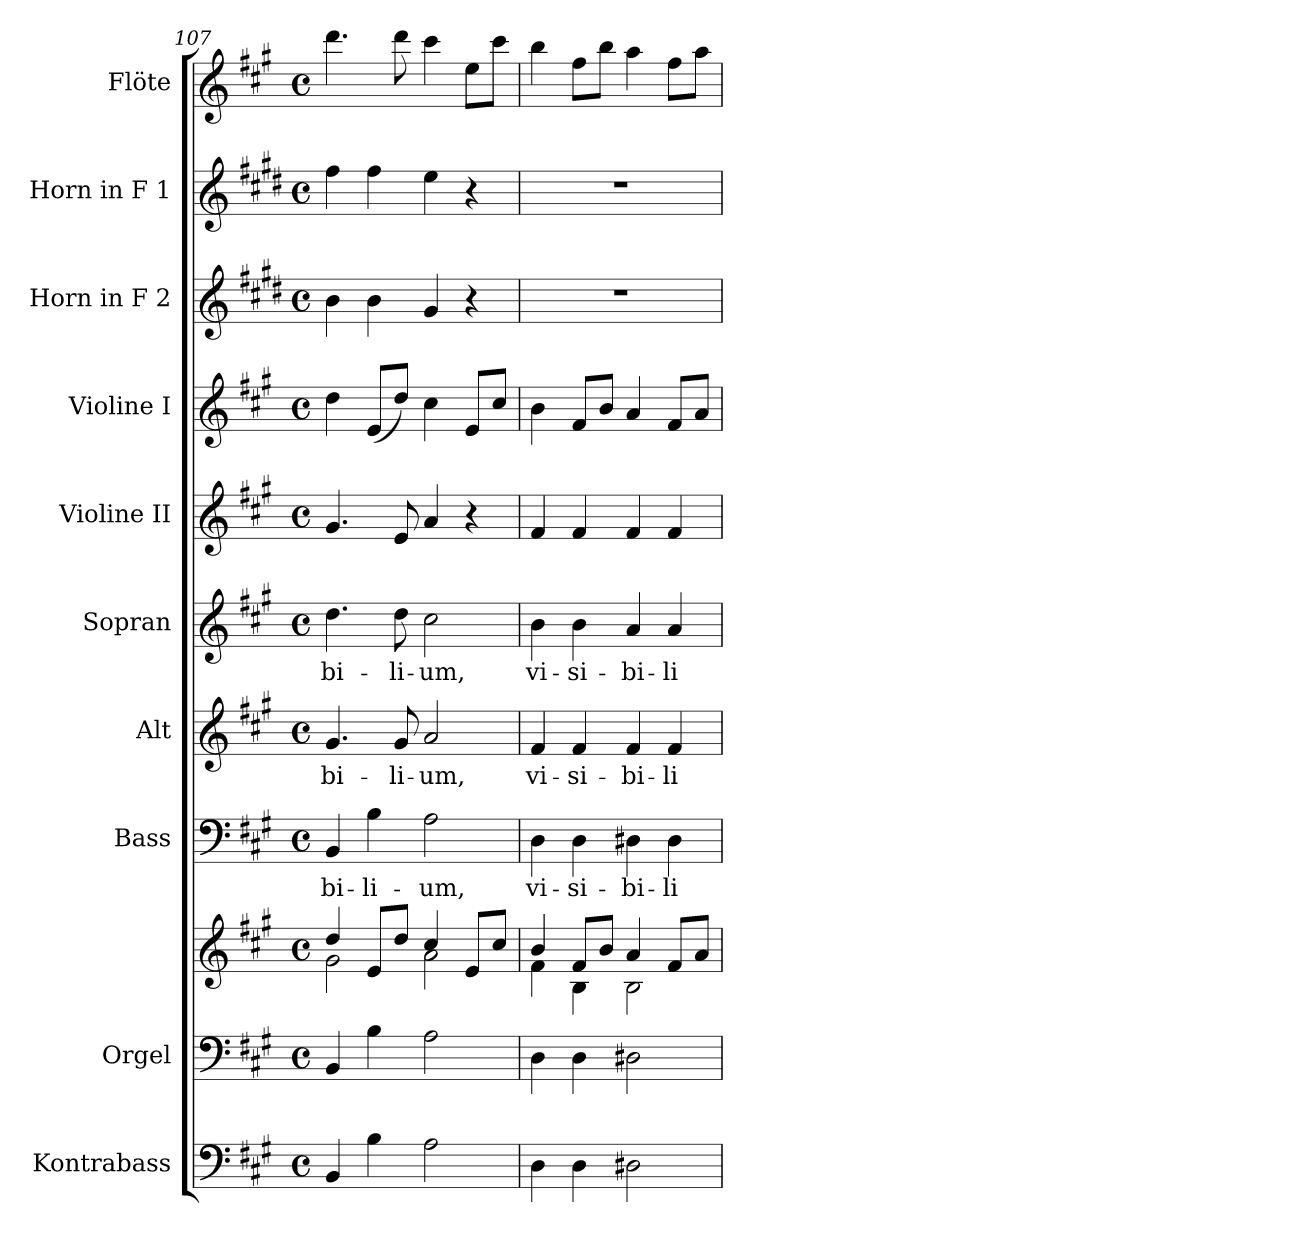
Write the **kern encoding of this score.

**kern	**kern	**kern	**kern	**text	**kern	**text	**kern	**text	**kern	**kern	**kern	**kern	**kern
*part10	*part9	*part9	*part8	*part8	*part7	*part7	*part6	*part6	*part5	*part4	*part3	*part2	*part1
*staff11	*staff10	*staff9	*staff8	*staff8	*staff7	*staff7	*staff6	*staff6	*staff5	*staff4	*staff3	*staff2	*staff1
*I"Kontrabass	*I"Orgel	*	*I"Bass	*	*I"Alt	*	*I"Sopran	*	*I"Violine II	*I"Violine I	*I"Horn in F 2	*I"Horn in F 1	*I"Flöte
*I'Kb.	*I'Org.	*	*I'B.	*	*I'A.	*	*I'S.	*	*I'Vl. II	*I'Vl. I	*	*	*I'Fl.
*clefF4	*clefF4	*clefG2	*clefF4	*	*clefG2	*	*clefG2	*	*clefG2	*clefG2	*clefG2	*clefG2	*clefG2
*ITrd7c12	*	*	*	*	*	*	*	*	*	*	*ITrd4c7	*ITrd4c7	*
*k[f#c#g#]	*k[f#c#g#]	*k[f#c#g#]	*k[f#c#g#]	*	*k[f#c#g#]	*	*k[f#c#g#]	*	*k[f#c#g#]	*k[f#c#g#]	*k[f#c#g#]	*k[f#c#g#]	*k[f#c#g#]
*A:	*A:	*A:	*A:	*	*A:	*	*A:	*	*A:	*A:	*A:	*A:	*A:
*M4/4	*M4/4	*M4/4	*M4/4	*	*M4/4	*	*M4/4	*	*M4/4	*M4/4	*M4/4	*M4/4	*M4/4
*met(c)	*met(c)	*met(c)	*met(c)	*	*met(c)	*	*met(c)	*	*met(c)	*met(c)	*met(c)	*met(c)	*met(c)
=107	=107	=107	=107	=107	=107	=107	=107	=107	=107	=107	=107	=107	=107
*	*	*^	*	*	*	*	*	*	*	*	*	*	*
!	!	!	!	!	!LO:LY:b	!	!LO:LY:b	!	!LO:LY:b	!	!	!	!	!
4BBB/	4BB/	4dd/	2g#\	4BB/	-bi-	4.g#/	-bi-	4.dd\	-bi-	4.g#/	4dd\	4e\	4b\	4.ddd\
!	!	!	!	!	!LO:LY:b	!	!	!	!	!	!	!	!	!
4BB\	4B\	8e/L	.	4B\	-li-	.	.	.	.	.	(<8e/L	4e\	4b\	.
!	!	!	!	!	!	!	!LO:LY:b	!	!LO:LY:b	!	!	!	!	!
.	.	8dd/J	.	.	.	8g#/	-li-	8dd\	-li-	8e/	8dd/J)	.	.	8ddd\
!	!	!	!	!	!LO:LY:b	!	!LO:LY:b	!	!LO:LY:b	!	!	!	!	!
2AA\	2A\	4cc#/	2a\	2A\	-um,	2a/	-um,	2cc#\	-um,	4a/	4cc#\	4c#/	4a\	4ccc#\
.	.	8e/L	.	.	.	.	.	.	.	4r	8e/L	4r	4r	8ee\L
.	.	8cc#/J	.	.	.	.	.	.	.	.	8cc#/J	.	.	8ccc#\J
=108	=108	=108	=108	=108	=108	=108	=108	=108	=108	=108	=108	=108	=108	=108
!	!	!	!	!	!LO:LY:b	!	!LO:LY:b	!	!LO:LY:b	!	!	!	!	!
4DD\	4D\	4b/	4f#\	4D\	vi-	4f#/	vi-	4b\	vi-	4f#/	4b\	1r	1r	4bb\
!	!	!	!	!	!LO:LY:b	!	!LO:LY:b	!	!LO:LY:b	!	!	!	!	!
4DD\	4D\	8f#/L	4B\	4D\	-si-	4f#/	-si-	4b\	-si-	4f#/	8f#/L	.	.	8ff#\L
.	.	8b/J	.	.	.	.	.	.	.	.	8b/J	.	.	8bb\J
!	!	!	!	!	!LO:LY:b	!	!LO:LY:b	!	!LO:LY:b	!	!	!	!	!
2DD#X\	2D#X\	4a/	2B\	4D#X\	-bi-	4f#/	-bi-	4a/	-bi-	4f#/	4a/	.	.	4aa\
!	!	!	!	!	!LO:LY:b	!	!LO:LY:b	!	!LO:LY:b	!	!	!	!	!
.	.	8f#/L	.	4D#\	-li-	4f#/	-li-	4a/	-li-	4f#/	8f#/L	.	.	8ff#\L
.	.	8a/J	.	.	.	.	.	.	.	.	8a/J	.	.	8aa\J
*	*	*v	*v	*	*	*	*	*	*	*	*	*	*	*
=	=	=	=	=	=	=	=	=	=	=	=	=	=
*-	*-	*-	*-	*-	*-	*-	*-	*-	*-	*-	*-	*-	*-
